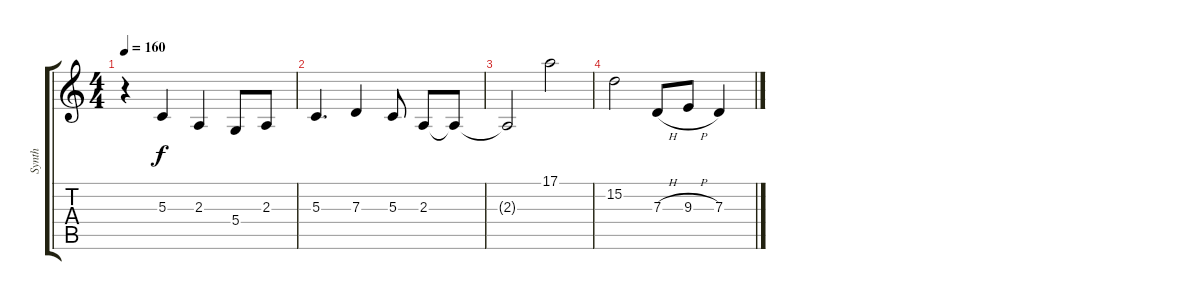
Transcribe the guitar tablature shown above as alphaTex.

\track ("Synth" "Synth") {instrument lead2sawtooth}
\staff {score tabs}
\tuning (E4 B3 G3 D3 A2 E2) {hide}
\ts (4 4)
\tempo 160
\clef g2
\ks c
r.4{dy f} 5.3.4 2.3.4 5.4.8 2.3.8 |
5.3.4{d} 7.3.4 5.3.8 2.3.8 2.3{t}.8 |
2.3{t}.2 17.1.2 |
15.2.2 7.3{h}.8 9.3{h}.8 7.3.4
